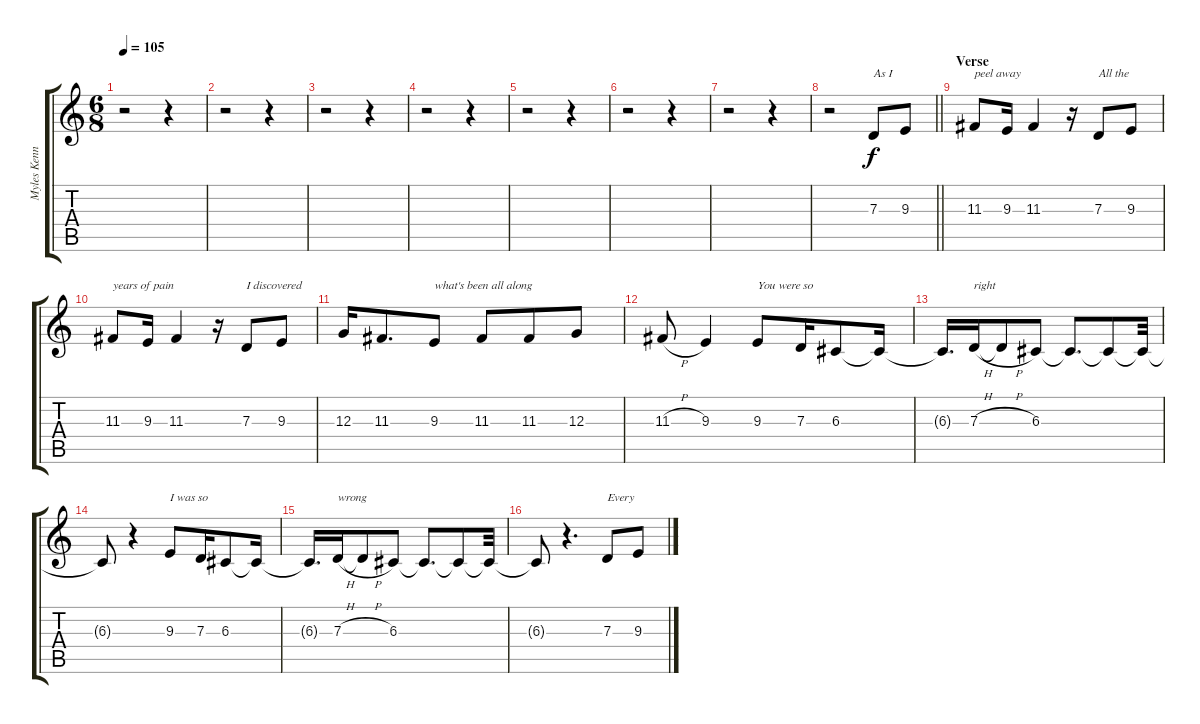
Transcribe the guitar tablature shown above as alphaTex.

\track ("Myles Kennedy (Vocals)" "Myles Kenn") {instrument violin}
\staff {score tabs}
\tuning (E4 B3 G3 D3 A2 E2) {hide}
\ts (6 8)
\tempo 105
\clef g2
\ks c
r.2{dy f} r.4 |
r.2 r.4 |
r.2 r.4 |
r.2 r.4 |
r.2 r.4 |
r.2 r.4 |
r.2 r.4 |
\barLineRight lightlight
r.2 7.3.8{txt "As I"} 9.3.8 |
\section ("" "Verse")
11.3.8{txt "peel away"} 9.3.16 11.3.4 r.16 7.3.8{txt "All the"} 9.3.8 |
11.3.8{txt "years of pain"} 9.3.16 11.3.4 r.16 7.3.8{txt "I discovered"} 9.3.8 |
12.3.16 11.3.8{d} 9.3.8{txt "what's been all along"} 11.3.8 11.3.8 12.3.8 |
11.3{h}.8 9.3.4 9.3.8{txt "You were so"} 7.3.16 6.3.8 6.3{t}.16 |
6.3{t}.16{d} 7.3{h}.16{txt "right"} 7.3{h t}.8 6.3.8 6.3{t}.8{d} 6.3{t}.8 6.3{t}.32 |
6.3{t}.8 r.4 9.3.8{txt "I was so"} 7.3.16 6.3.8 6.3{t}.16 |
6.3{t}.16{d} 7.3{h}.16{txt "wrong"} 7.3{h t}.8 6.3.8 6.3{t}.8{d} 6.3{t}.8 6.3{t}.32 |
6.3{t}.8 r.4{d} 7.3.8{txt "Every"} 9.3.8
